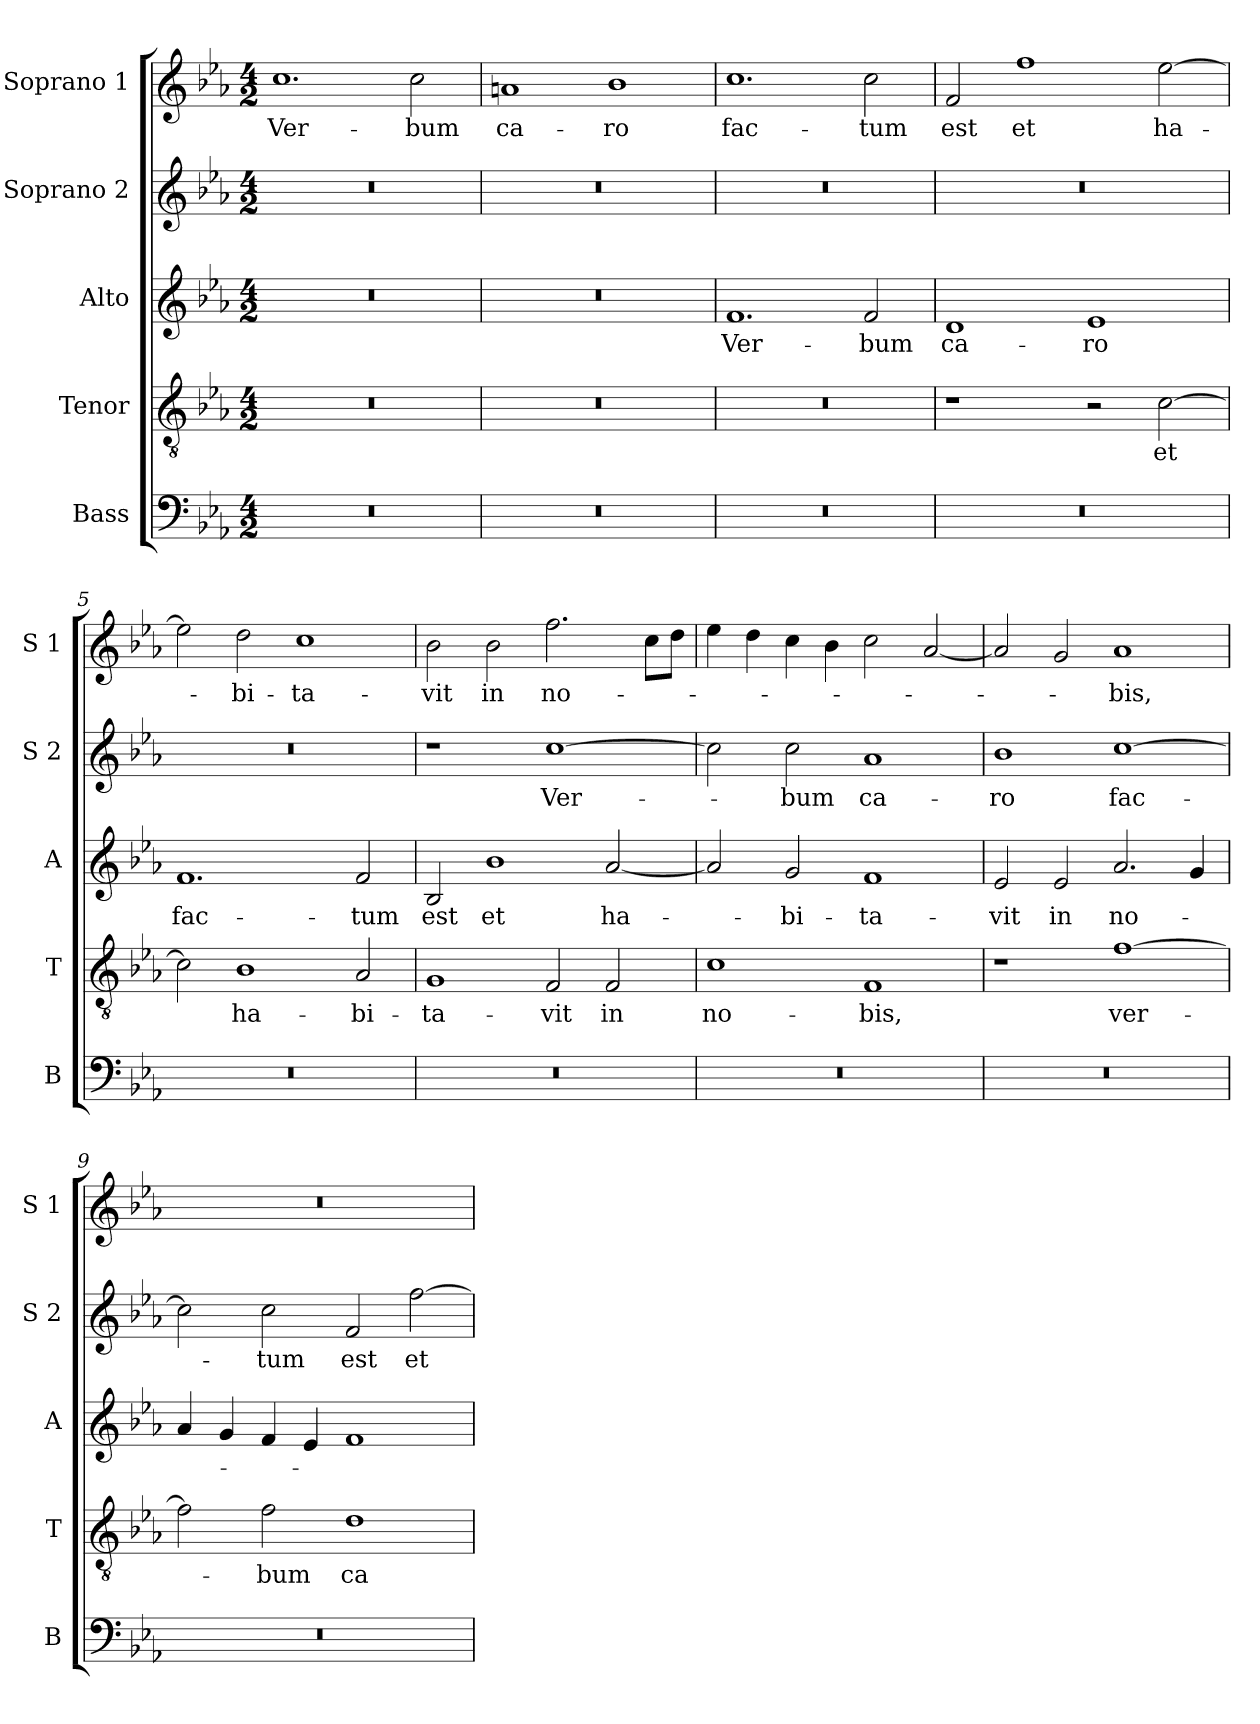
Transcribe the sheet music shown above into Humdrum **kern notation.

**kern	**kern	**text	**kern	**text	**kern	**text	**kern	**text
*part5	*part4	*part4	*part3	*part3	*part2	*part2	*part1	*part1
*staff5	*staff4	*staff4	*staff3	*staff3	*staff2	*staff2	*staff1	*staff1
*I"Bass	*I"Tenor	*	*I"Alto	*	*I"Soprano 2	*	*I"Soprano 1	*
*I'B	*I'T	*	*I'A	*	*I'S 2	*	*I'S 1	*
*clefF4	*clefGv2	*	*clefG2	*	*clefG2	*	*clefG2	*
*k[b-e-a-]	*k[b-e-a-]	*	*k[b-e-a-]	*	*k[b-e-a-]	*	*k[b-e-a-]	*
*E-:	*E-:	*	*E-:	*	*E-:	*	*E-:	*
*M4/2	*M4/2	*	*M4/2	*	*M4/2	*	*M4/2	*
=1	=1	=1	=1	=1	=1	=1	=1	=1
!	!	!	!	!	!	!	!	!LO:LY:b
0r	0r	.	0r	.	0r	.	1.cc	Ver-
!	!	!	!	!	!	!	!	!LO:LY:b
.	.	.	.	.	.	.	2cc\	-bum
=2	=2	=2	=2	=2	=2	=2	=2	=2
!	!	!	!	!	!	!	!	!LO:LY:b
0r	0r	.	0r	.	0r	.	1an	ca-
!	!	!	!	!	!	!	!	!LO:LY:b
.	.	.	.	.	.	.	1b-	-ro
=3	=3	=3	=3	=3	=3	=3	=3	=3
!	!	!	!	!LO:LY:b	!	!	!	!LO:LY:b
0r	0r	.	1.f	Ver-	0r	.	1.cc	fac-
!	!	!	!	!LO:LY:b	!	!	!	!LO:LY:b
.	.	.	2f/	-bum	.	.	2cc\	-tum
=4	=4	=4	=4	=4	=4	=4	=4	=4
!	!	!	!	!LO:LY:b	!	!	!	!LO:LY:b
0r	1r	.	1d	ca-	0r	.	2f/	est
!	!	!	!	!	!	!	!	!LO:LY:b
.	.	.	.	.	.	.	1ff	et
!	!	!	!	!LO:LY:b	!	!	!	!
.	2r	.	1e-	-ro	.	.	.	.
!	!	!LO:LY:b	!	!	!	!	!	!LO:LY:b
.	[2c\	et	.	.	.	.	[2ee-\	ha-
=5	=5	=5	=5	=5	=5	=5	=5	=5
!	!	!	!	!LO:LY:b	!	!	!	!
0r	2c\]	.	1.f	fac-	0r	.	2ee-\]	.
!	!	!LO:LY:b	!	!	!	!	!	!LO:LY:b
.	1B-	ha-	.	.	.	.	2dd\	-bi-
!	!	!	!	!	!	!	!	!LO:LY:b
.	.	.	.	.	.	.	1cc	-ta-
!	!	!LO:LY:b	!	!LO:LY:b	!	!	!	!
.	2A-/	-bi-	2f/	-tum	.	.	.	.
=6	=6	=6	=6	=6	=6	=6	=6	=6
!	!	!LO:LY:b	!	!LO:LY:b	!	!	!	!LO:LY:b
0r	1G	-ta-	2B-/	est	1r	.	2b-\	-vit
!	!	!	!	!LO:LY:b	!	!	!	!LO:LY:b
.	.	.	1b-	et	.	.	2b-\	in
!	!	!LO:LY:b	!	!	!	!LO:LY:b	!	!LO:LY:b
.	2F/	-vit	.	.	[1cc	Ver-	2.ff\	no-
!	!	!LO:LY:b	!	!LO:LY:b	!	!	!	!
.	2F/	in	[2a-/	ha-	.	.	.	.
.	.	.	.	.	.	.	8cc\L	.
.	.	.	.	.	.	.	8dd\J	.
!!LO:LB:g=z
=7	=7	=7	=7	=7	=7	=7	=7	=7
!	!	!LO:LY:b	!	!	!	!	!	!
0r	1c	no-	2a-/]	.	2cc\]	.	4ee-\	.
.	.	.	.	.	.	.	4dd\	.
!	!	!	!	!LO:LY:b	!	!LO:LY:b	!	!
.	.	.	2g/	-bi-	2cc\	-bum	4cc\	.
.	.	.	.	.	.	.	4b-\	.
!	!	!LO:LY:b	!	!LO:LY:b	!	!LO:LY:b	!	!
.	1F	-bis,	1f	-ta-	1a-	ca-	2cc\	.
.	.	.	.	.	.	.	[2a-/	.
=8	=8	=8	=8	=8	=8	=8	=8	=8
!	!	!	!	!LO:LY:b	!	!LO:LY:b	!	!
0r	1r	.	2e-/	-vit	1b-	-ro	2a-/]	.
!	!	!	!	!LO:LY:b	!	!	!	!
.	.	.	2e-/	in	.	.	2g/	.
!	!	!LO:LY:b	!	!LO:LY:b	!	!LO:LY:b	!	!LO:LY:b
.	[1f	ver-	2.a-/	no-	[1cc	fac-	1a-	-bis,
.	.	.	4g/	.	.	.	.	.
=9	=9	=9	=9	=9	=9	=9	=9	=9
0r	2f\]	.	4a-/	.	2cc\]	.	0r	.
.	.	.	4g/	.	.	.	.	.
!	!	!LO:LY:b	!	!	!	!LO:LY:b	!	!
.	2f\	-bum	4f/	.	2cc\	-tum	.	.
.	.	.	4e-/	.	.	.	.	.
!	!	!LO:LY:b	!	!	!	!LO:LY:b	!	!
.	1d	ca-	1f	.	2f/	est	.	.
!	!	!	!	!	!	!LO:LY:b	!	!
.	.	.	.	.	[2ff\	et	.	.
=	=	=	=	=	=	=	=	=
*-	*-	*-	*-	*-	*-	*-	*-	*-
